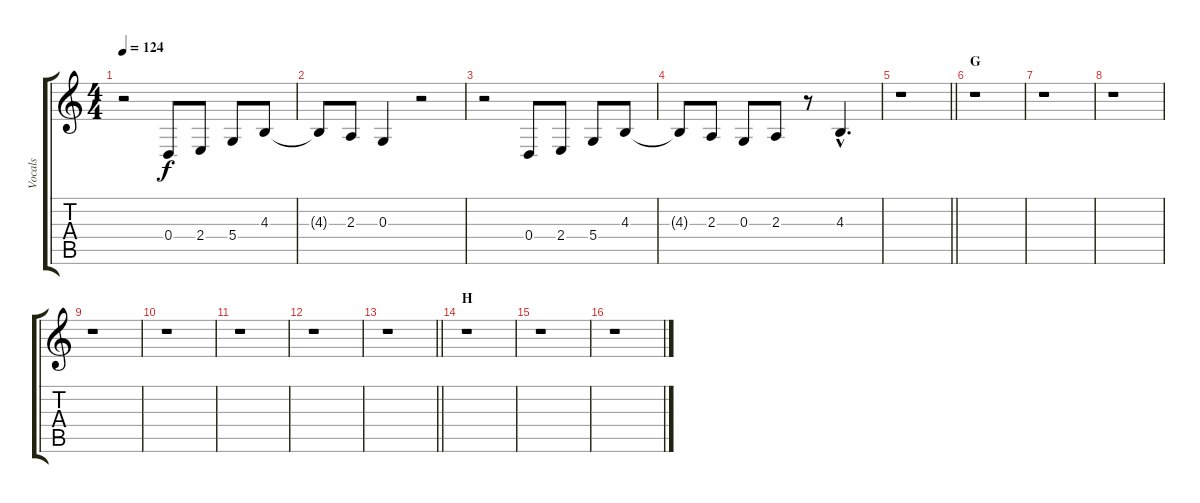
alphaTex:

\track ("Vocals" "Vocals") {instrument altosax}
\staff {score tabs}
\tuning (E4 B3 G3 D3 A2 E2) {hide}
\ts (4 4)
\tempo 124
\clef g2
\ks c
r.2{dy f} 0.4.8 2.4.8 5.4.8 4.3.8 |
4.3{t}.8 2.3.8 0.3.4 r.2 |
r.2 0.4.8 2.4.8 5.4.8 4.3.8 |
4.3{t}.8 2.3.8 0.3.8 2.3.8 r.8 4.3{hac}.4{d} |
\barLineRight lightlight
r.1 |
\section ("" "G")
r.1 |
r.1 |
r.1 |
r.1 |
r.1 |
r.1 |
r.1 |
\barLineRight lightlight
r.1 |
\section ("" "H")
r.1 |
r.1 |
r.1
